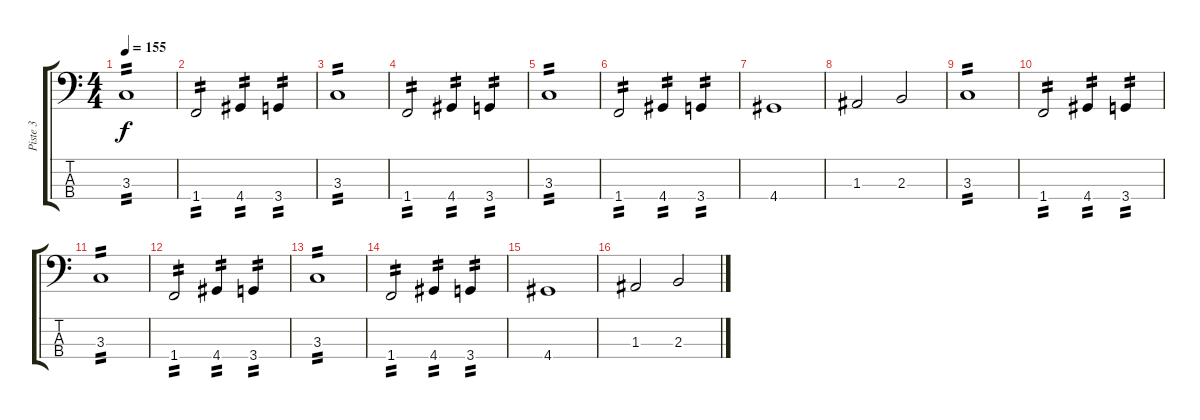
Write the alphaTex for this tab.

\track ("Piste 3" "Piste 3") {instrument electricbasspick}
\staff {score tabs}
\tuning (G2 D2 A1 E1) {hide}
\ts (4 4)
\tempo 155
\clef f4
\ks c
3.3.1{tp 2 dy f} |
1.4.2{tp 2} 4.4.4{tp 2} 3.4.4{tp 2} |
3.3.1{tp 2} |
1.4.2{tp 2} 4.4.4{tp 2} 3.4.4{tp 2} |
3.3.1{tp 2} |
1.4.2{tp 2} 4.4.4{tp 2} 3.4.4{tp 2} |
4.4.1 |
1.3.2 2.3.2 |
3.3.1{tp 2} |
1.4.2{tp 2} 4.4.4{tp 2} 3.4.4{tp 2} |
3.3.1{tp 2} |
1.4.2{tp 2} 4.4.4{tp 2} 3.4.4{tp 2} |
3.3.1{tp 2} |
1.4.2{tp 2} 4.4.4{tp 2} 3.4.4{tp 2} |
4.4.1 |
1.3.2 2.3.2
